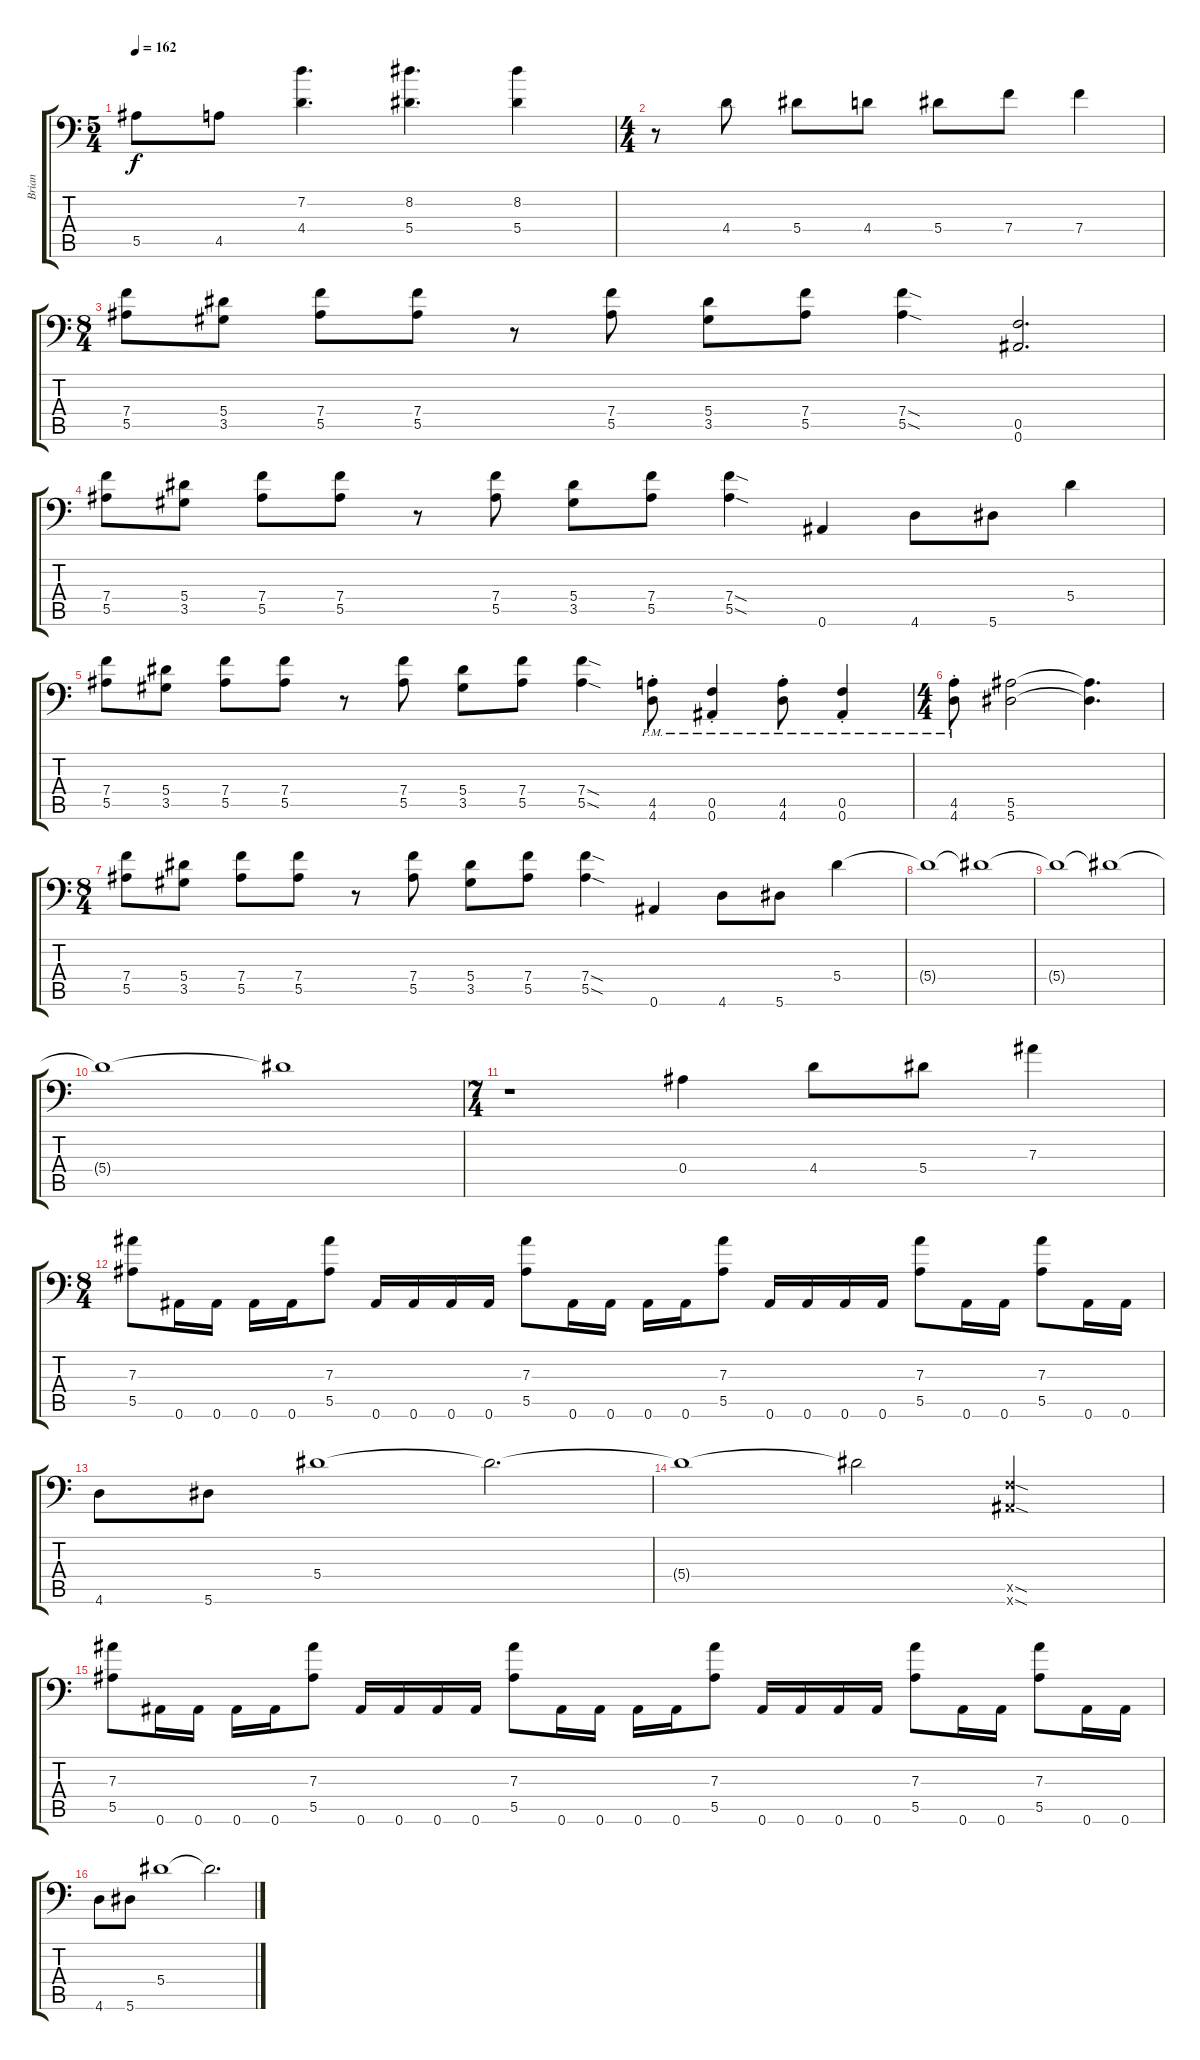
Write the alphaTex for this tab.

\track ("Brian" "Brian") {instrument distortionguitar}
\staff {score tabs}
\tuning (C4 G3 Eb3 Bb2 F2 Bb1) {hide}
\ts (5 4)
\tempo 162
\clef f4
\ks c
5.5.8{dy f} 4.5.8 (7.2 4.4).4{d} (8.2 5.4).4{d} (8.2 5.4).4 |
\ts (4 4)
r.8 4.4.8 5.4.8 4.4.8 5.4.8 7.4.8 7.4.4 |
\ts (8 4)
(7.4 5.5).8 (5.4 3.5).8 (7.4 5.5).8 (7.4 5.5).8 r.8 (7.4 5.5).8 (5.4 3.5).8 (7.4 5.5).8 (7.4{sod} 5.5{sod}).4 (0.5 0.6).2{d} |
(7.4 5.5).8 (5.4 3.5).8 (7.4 5.5).8 (7.4 5.5).8 r.8 (7.4 5.5).8 (5.4 3.5).8 (7.4 5.5).8 (7.4{sod} 5.5{sod}).4 0.6.4 4.6.8 5.6.8 5.4.4 |
(7.4 5.5).8 (5.4 3.5).8 (7.4 5.5).8 (7.4 5.5).8 r.8 (7.4 5.5).8 (5.4 3.5).8 (7.4 5.5).8 (7.4{sod} 5.5{sod}).4 (4.5{pm st} 4.6{pm st}).8 (0.5{pm st} 0.6{pm st}).4 (4.5{pm st} 4.6{pm st}).8 (0.5{pm st} 0.6{pm st}).4 |
\ts (4 4)
(4.5{pm st} 4.6{pm st}).8 (5.5 5.6).2 (5.5{t} 5.6{t}).4{d} |
\ts (8 4)
(7.4 5.5).8 (5.4 3.5).8 (7.4 5.5).8 (7.4 5.5).8 r.8 (7.4 5.5).8 (5.4 3.5).8 (7.4 5.5).8 (7.4{sod} 5.5{sod}).4 0.6.4 4.6.8 5.6.8 5.4.4 |
5.4{t}.1 5.4{t}.1{volume 3} |
5.4{t}.1 5.4{t}.1 |
5.4{t}.1 5.4{t}.1 |
\ts (7 4)
r.1{volume 10} 0.4.4 4.4.8 5.4.8 7.3.4 |
\ts (8 4)
(7.3 5.5).8 0.6.16 0.6.16 0.6.16 0.6.16 (7.3 5.5).8 0.6.16 0.6.16 0.6.16 0.6.16 (7.3 5.5).8 0.6.16 0.6.16 0.6.16 0.6.16 (7.3 5.5).8 0.6.16 0.6.16 0.6.16 0.6.16 (7.3 5.5).8 0.6.16 0.6.16 (7.3 5.5).8 0.6.16 0.6.16 |
4.6.8 5.6.8 5.4.1 5.4{t}.2{d} |
5.4{t}.1 5.4{t}.2 (0.5{sod x} 0.6{sod x}).2 |
(7.3 5.5).8 0.6.16 0.6.16 0.6.16 0.6.16 (7.3 5.5).8 0.6.16 0.6.16 0.6.16 0.6.16 (7.3 5.5).8 0.6.16 0.6.16 0.6.16 0.6.16 (7.3 5.5).8 0.6.16 0.6.16 0.6.16 0.6.16 (7.3 5.5).8 0.6.16 0.6.16 (7.3 5.5).8 0.6.16 0.6.16 |
4.6.8 5.6.8 5.4.1 5.4{t}.2{d}
